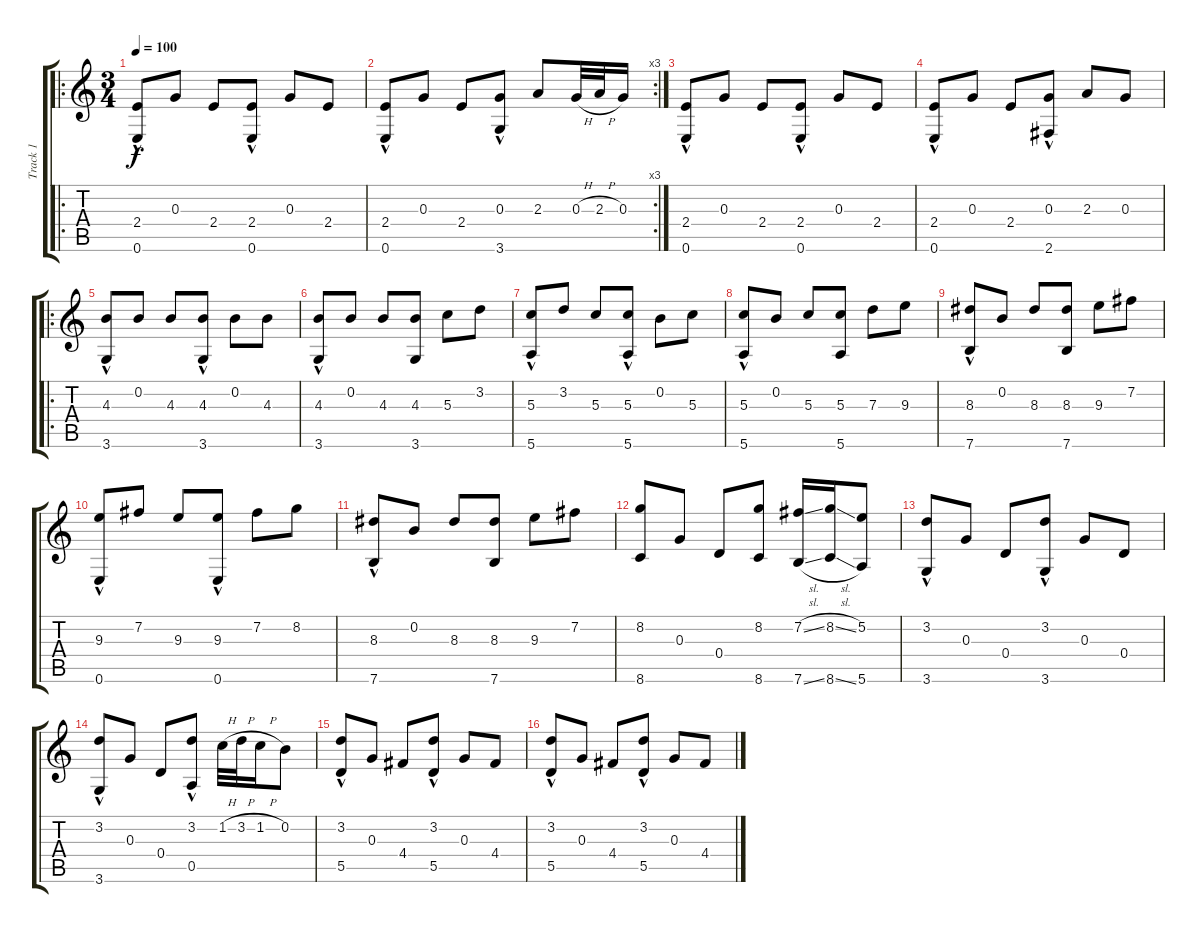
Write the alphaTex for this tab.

\track ("Track 1" "Track 1") {instrument acousticguitarsteel}
\staff {score tabs}
\tuning (E4 B3 G3 D3 A2 E2) {hide}
\ro
\ts (3 4)
\tempo 100
\clef g2
\ks c
(2.4 0.6{hac}).8{dy f instrument acousticguitarsteel} 0.3.8 2.4.8 (2.4 0.6{hac}).8 0.3.8 2.4.8 |
\rc 3
(2.4 0.6{hac}).8 0.3.8 2.4.8 (0.3 3.6{hac}).8 2.3.8 0.3{h}.32 2.3{h}.32 0.3.16 |
(2.4 0.6{hac}).8 0.3.8 2.4.8 (2.4 0.6{hac}).8 0.3.8 2.4.8 |
(2.4 0.6{hac}).8 0.3.8 2.4.8 (0.3 2.6{hac}).8 2.3.8 0.3.8 |
\ro
(4.3 3.6{hac}).8 0.2.8 4.3.8 (4.3 3.6{hac}).8 0.2.8 4.3.8 |
(4.3 3.6{hac}).8 0.2.8 4.3.8 (4.3 3.6).8 5.3.8 3.2.8 |
(5.3 5.6{hac}).8 3.2.8 5.3.8 (5.3 5.6{hac}).8 0.2.8 5.3.8 |
(5.3 5.6{hac}).8 0.2.8 5.3.8 (5.3 5.6).8 7.3.8 9.3.8 |
(8.3 7.6{hac}).8 0.2.8 8.3.8 (8.3 7.6).8 9.3.8 7.2.8 |
(9.3 0.6{hac}).8 7.2.8 9.3.8 (9.3 0.6{hac}).8 7.2.8 8.2.8 |
(8.3 7.6{hac}).8 0.2.8 8.3.8 (8.3 7.6).8 9.3.8 7.2.8 |
(8.2 8.6).8 0.3.8 0.4.8 (8.2 8.6).8 (7.2{sl} 7.6{sl}).16 (8.2{sl} 8.6{sl}).16 (5.2 5.6).8 |
(3.2{hac} 3.6{hac}).8 0.3.8 0.4.8 (3.2{hac} 3.6{hac}).8 0.3.8 0.4.8 |
(3.2{hac} 3.6{hac}).8 0.3.8 0.4.8 (3.2 0.5{hac}).8 1.2{h}.32 3.2{h}.32 1.2{h}.16 0.2.8 |
(3.2{hac} 5.5{hac}).8 0.3.8 4.4.8 (3.2{hac} 5.5{hac}).8 0.3.8 4.4.8 |
(3.2{hac} 5.5{hac}).8 0.3.8 4.4.8 (3.2{hac} 5.5{hac}).8 0.3.8 4.4.8
